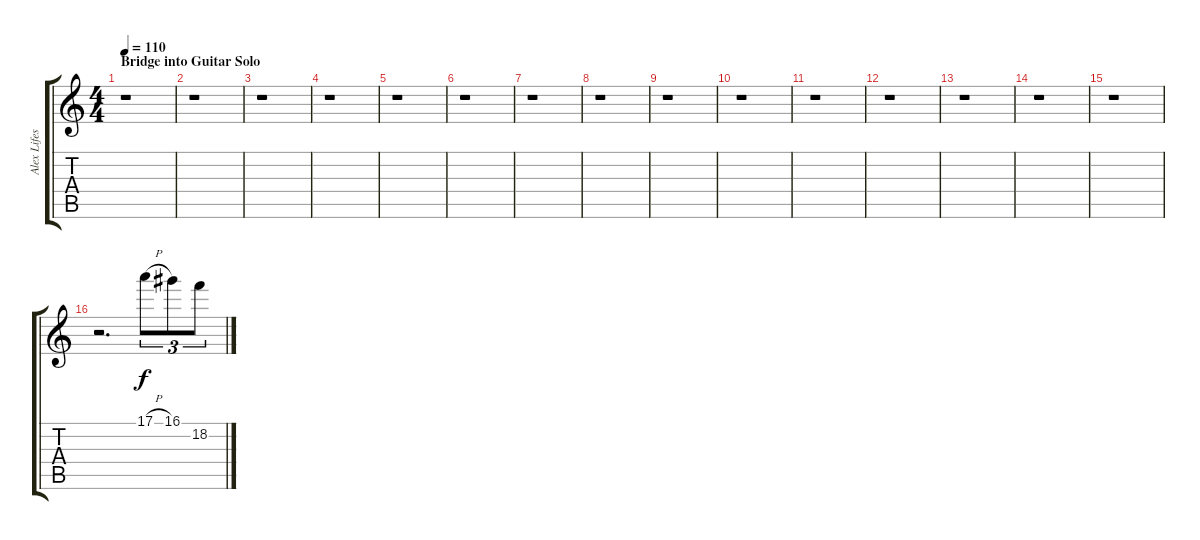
\track ("Alex Lifeson - Guitar" "Alex Lifes") {instrument distortionguitar}
\staff {score tabs}
\tuning (E4 B3 G3 D3 A2 E2) {hide}
\ts (4 4)
\section ("" "Bridge into Guitar Solo")
\tempo 110
\clef g2
\ks c
r.1{dy f} |
r.1 |
r.1 |
r.1 |
r.1 |
r.1 |
r.1 |
r.1 |
r.1 |
r.1 |
r.1 |
r.1 |
r.1 |
r.1 |
r.1 |
r.2{d} 17.1{h}.8{tu (3 2)} 16.1.8{tu (3 2)} 18.2.8{tu (3 2)}
